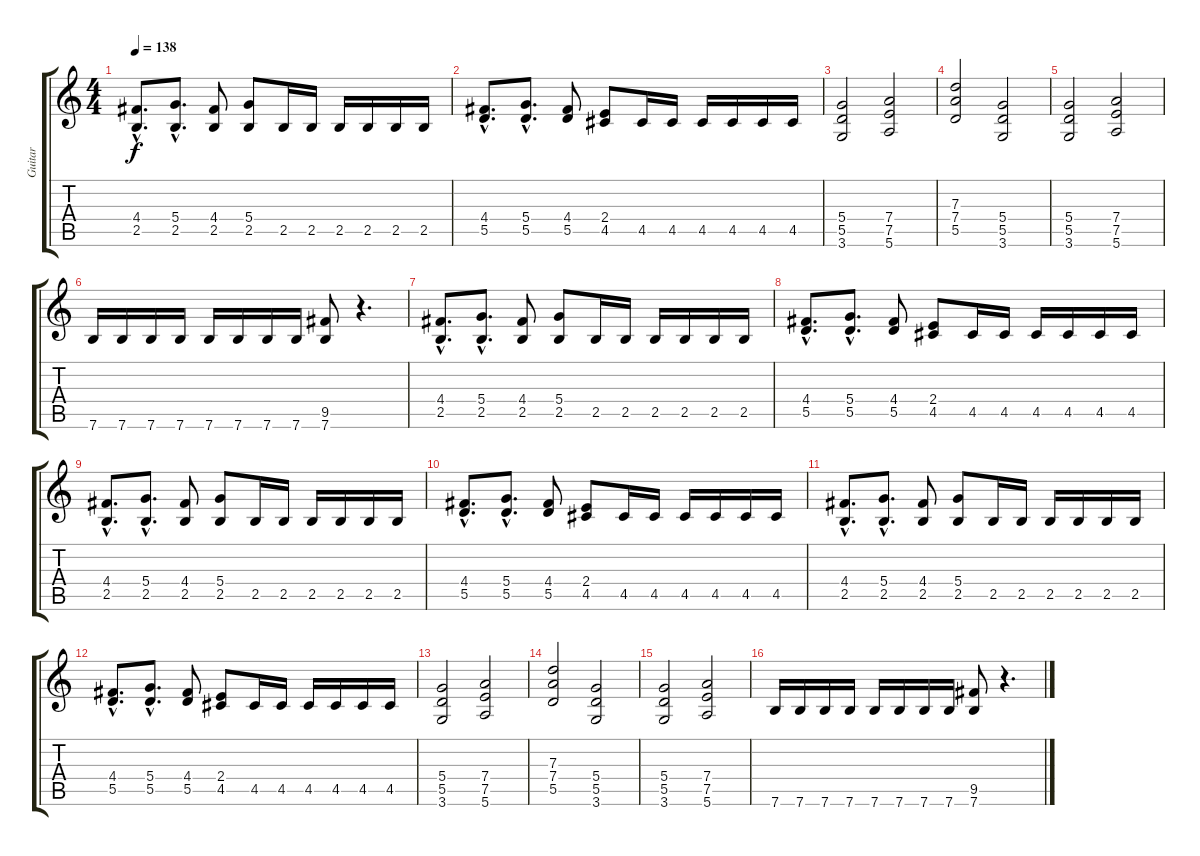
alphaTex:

\track ("Guitar" "Guitar") {instrument distortionguitar}
\staff {score tabs}
\tuning (E4 B3 G3 D3 A2 E2) {hide}
\ts (4 4)
\tempo 138
\clef g2
\ks c
(4.4{hac} 2.5{hac}).8{d dy f} (5.4{hac} 2.5{hac}).8{d} (4.4 2.5).8 (5.4 2.5).8 2.5.16 2.5.16 2.5.16 2.5.16 2.5.16 2.5.16 |
(4.4{hac} 5.5{hac}).8{d} (5.4{hac} 5.5{hac}).8{d} (4.4 5.5).8 (2.4 4.5).8 4.5.16 4.5.16 4.5.16 4.5.16 4.5.16 4.5.16 |
(5.4 5.5 3.6).2 (7.4 7.5 5.6).2 |
(7.3 7.4 5.5).2 (5.4 5.5 3.6).2 |
(5.4 5.5 3.6).2 (7.4 7.5 5.6).2 |
7.6.16 7.6.16 7.6.16 7.6.16 7.6.16 7.6.16 7.6.16 7.6.16 (9.5 7.6).8 r.4{d} |
(4.4{hac} 2.5{hac}).8{d} (5.4{hac} 2.5{hac}).8{d} (4.4 2.5).8 (5.4 2.5).8 2.5.16 2.5.16 2.5.16 2.5.16 2.5.16 2.5.16 |
(4.4{hac} 5.5{hac}).8{d} (5.4{hac} 5.5{hac}).8{d} (4.4 5.5).8 (2.4 4.5).8 4.5.16 4.5.16 4.5.16 4.5.16 4.5.16 4.5.16 |
(4.4{hac} 2.5{hac}).8{d} (5.4{hac} 2.5{hac}).8{d} (4.4 2.5).8 (5.4 2.5).8 2.5.16 2.5.16 2.5.16 2.5.16 2.5.16 2.5.16 |
(4.4{hac} 5.5{hac}).8{d} (5.4{hac} 5.5{hac}).8{d} (4.4 5.5).8 (2.4 4.5).8 4.5.16 4.5.16 4.5.16 4.5.16 4.5.16 4.5.16 |
(4.4{hac} 2.5{hac}).8{d} (5.4{hac} 2.5{hac}).8{d} (4.4 2.5).8 (5.4 2.5).8 2.5.16 2.5.16 2.5.16 2.5.16 2.5.16 2.5.16 |
(4.4{hac} 5.5{hac}).8{d} (5.4{hac} 5.5{hac}).8{d} (4.4 5.5).8 (2.4 4.5).8 4.5.16 4.5.16 4.5.16 4.5.16 4.5.16 4.5.16 |
(5.4 5.5 3.6).2 (7.4 7.5 5.6).2 |
(7.3 7.4 5.5).2 (5.4 5.5 3.6).2 |
(5.4 5.5 3.6).2 (7.4 7.5 5.6).2 |
7.6.16 7.6.16 7.6.16 7.6.16 7.6.16 7.6.16 7.6.16 7.6.16 (9.5 7.6).8 r.4{d}
